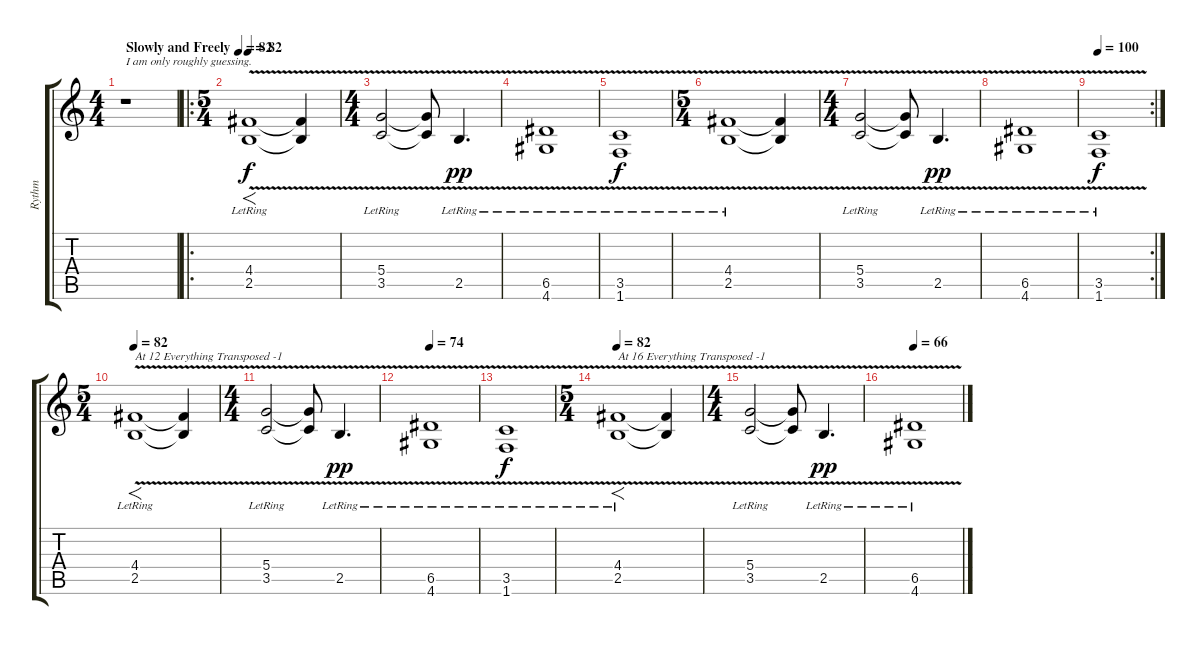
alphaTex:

\track ("Rythm" "Rythm") {instrument distortionguitar}
\staff {score tabs}
\tuning (E4 B3 G3 D3 A2 E2) {hide}
\ts (4 4)
\tempo (82 "Slowly and Freely")
\clef g2
\ks c
r.1{txt "I am only roughly guessing." dy f instrument distortionguitar} |
\ro
\ts (5 4)
\tempo 82
(4.4{lr} 2.5{v lr}).1{f} (4.4{t} 2.5{t}).4 |
\ts (4 4)
(5.4{lr} 3.5{v lr}).2 (5.4{t} 3.5{t}).8 2.5{v lr}.4{d dy pp} |
(6.5{v lr} 4.6{v lr}).1 |
(3.5{v lr} 1.6{lr}).1{dy f} |
\ts (5 4)
(4.4{lr} 2.5{v lr}).1 (4.4{t} 2.5{t}).4 |
\ts (4 4)
(5.4{lr} 3.5{v lr}).2 (5.4{t} 3.5{t}).8 2.5{v lr}.4{d dy pp} |
(6.5{v lr} 4.6{v lr}).1 |
\rc 2
\tempo 100
(3.5{v lr} 1.6{lr}).1{dy f} |
\ts (5 4)
\tempo 82
(4.4{lr} 2.5{v lr}).1{f txt "At 12 Everything Transposed -1"} (4.4{t} 2.5{t}).4 |
\ts (4 4)
(5.4{lr} 3.5{v lr}).2 (5.4{t} 3.5{t}).8 2.5{v lr}.4{d dy pp} |
\tempo 74
(6.5{v lr} 4.6{v lr}).1 |
(3.5{v lr} 1.6{lr}).1{dy f} |
\ts (5 4)
\tempo 82
(4.4{lr} 2.5{v lr}).1{f txt "At 16 Everything Transposed -1"} (4.4{t} 2.5{t}).4 |
\ts (4 4)
(5.4{lr} 3.5{v lr}).2 (5.4{t} 3.5{t}).8 2.5{v lr}.4{d dy pp} |
\tempo 66
(6.5{v lr} 4.6{v lr}).1
